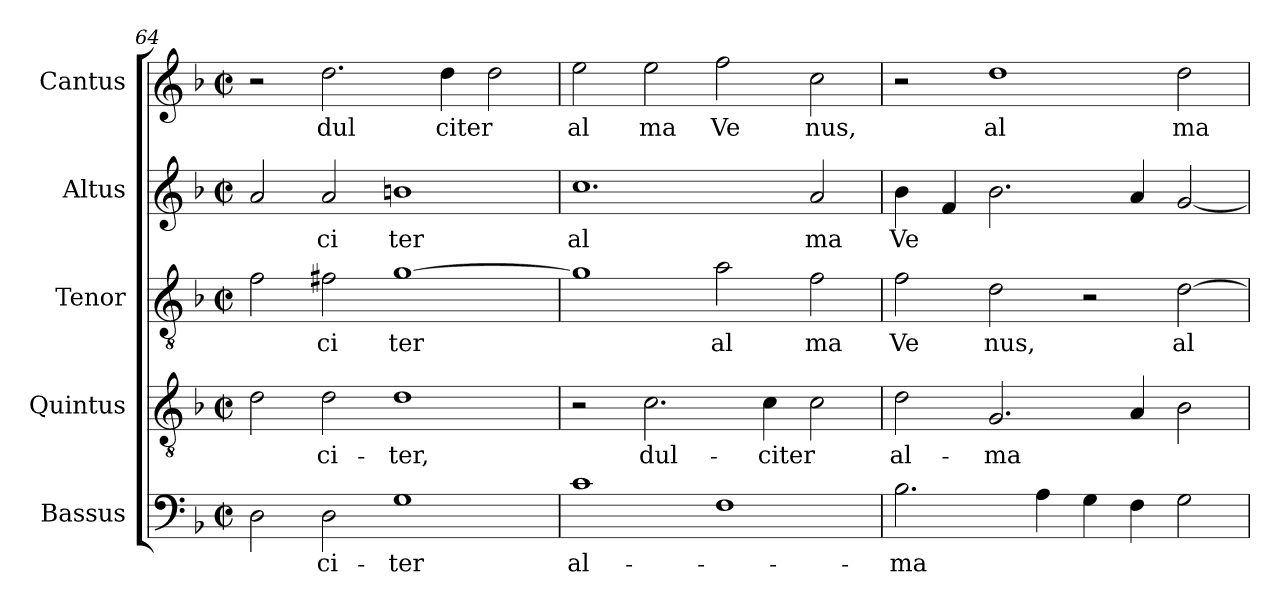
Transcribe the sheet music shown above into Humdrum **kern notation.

**kern	**text	**kern	**text	**kern	**text	**kern	**text	**kern	**text
*part5	*part5	*part4	*part4	*part3	*part3	*part2	*part2	*part1	*part1
*staff5	*staff5	*staff4	*staff4	*staff3	*staff3	*staff2	*staff2	*staff1	*staff1
*I"Bassus	*	*I"Quintus	*	*I"Tenor	*	*I"Altus	*	*I"Cantus	*
*clefF4	*	*clefGv2	*	*clefGv2	*	*clefG2	*	*clefG2	*
*k[b-]	*	*k[b-]	*	*k[b-]	*	*k[b-]	*	*k[b-]	*
*F:	*	*F:	*	*F:	*	*F:	*	*F:	*
*M2/2	*	*M2/2	*	*M2/2	*	*M2/2	*	*M2/2	*
*met(c|)	*	*met(c|)	*	*met(c|)	*	*met(c|)	*	*met(c|)	*
=64	=64	=64	=64	=64	=64	=64	=64	=64	=64
2D\	.	2d\	.	2f\	.	2a/	.	2r	.
!	!LO:LY:b:cj	!	!LO:LY:b:cj	!	!LO:LY:b:cj	!	!LO:LY:b:cj	!	!LO:LY:b:cj
2D\	-ci-	2d\	-ci-	2f#X\	ci	2a/	ci	2.dd\	dul
!	!LO:LY:b:cj	!	!LO:LY:b:cj	!	!LO:LY:b:cj	!	!LO:LY:b:cj	!	!
1G	-ter	1d	-ter,	[>1g	ter	1bn	ter	.	.
!	!	!	!	!	!	!	!	!	!LO:LY:b
.	.	.	.	.	.	.	.	4dd\	citer
.	.	.	.	.	.	.	.	2dd\	.
=65	=65	=65	=65	=65	=65	=65	=65	=65	=65
!	!LO:LY:b:cj	!	!	!	!	!	!LO:LY:b:cj	!	!LO:LY:b:cj
1c	al-	2r	.	1g]	.	1.cc	al	2ee\	al
!	!	!	!LO:LY:b:cj	!	!	!	!	!	!LO:LY:b:cj
.	.	2.c\	dul-	.	.	.	.	2ee\	ma
!	!	!	!	!	!LO:LY:b:cj	!	!	!	!LO:LY:b:cj
1F	.	.	.	2a\	al	.	.	2ff\	Ve
!	!	!	!LO:LY:b	!	!	!	!	!	!
.	.	4c\	-citer	.	.	.	.	.	.
!	!	!	!	!	!LO:LY:b:cj	!	!LO:LY:b:cj	!	!LO:LY:b:cj
.	.	2c\	.	2f\	ma	2a/	ma	2cc\	nus,
=66	=66	=66	=66	=66	=66	=66	=66	=66	=66
!	!LO:LY:b	!	!LO:LY:b:cj	!	!LO:LY:b:cj	!	!LO:LY:b	!	!
2.B-\	-ma	2d\	al-	2f\	Ve	4b-\	Ve	2r	.
.	.	.	.	.	.	4f/	.	.	.
!	!	!	!LO:LY:b	!	!LO:LY:b:cj	!	!	!	!LO:LY:b:cj
.	.	2.G/	-ma	2d\	nus,	2.b-\	.	1dd	al
4A\	.	.	.	.	.	.	.	.	.
4G\	.	.	.	2r	.	.	.	.	.
4F\	.	4A/	.	.	.	4a/	.	.	.
!	!	!	!	!	!LO:LY:b:cj	!	!	!	!LO:LY:b:cj
2G\	.	2B-\	.	[>2d\	al	[<2g/	.	2dd\	ma
=	=	=	=	=	=	=	=	=	=
*-	*-	*-	*-	*-	*-	*-	*-	*-	*-
